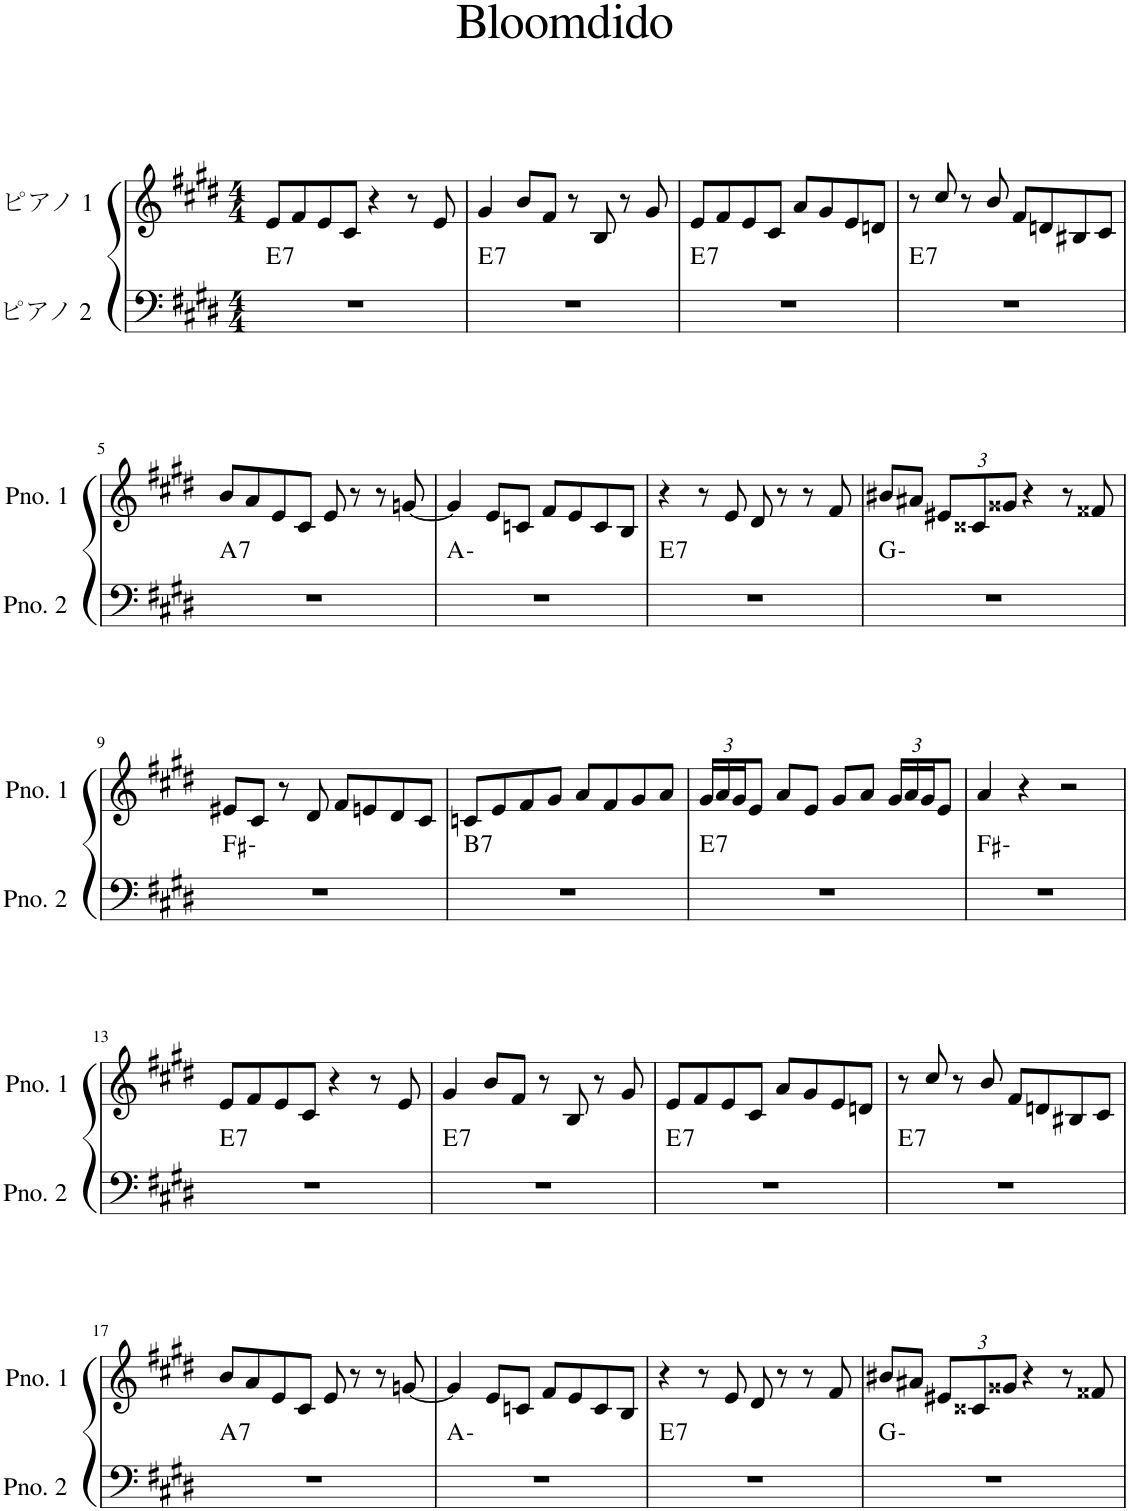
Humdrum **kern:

**kern	**harte	**kern
*part2	*part2	*part1
*staff2	*	*staff1
*I"ピアノ 2	*	*I"ピアノ 1
*clefF4	*	*clefG2
*k[f#c#g#d#]	*	*k[f#c#g#d#]
*M4/4	*	*M4/4
=1	=1	=1
!	!LO:H:kt=7	!
1r	E:7	8e/L
.	.	8f#/
.	.	8e/
.	.	8c#/J
.	.	4r
.	.	8r
.	.	8e/
=2	=2	=2
!	!LO:H:kt=7	!
1r	E:7	4g#/
.	.	8b/L
.	.	8f#/J
.	.	8r
.	.	8B/
.	.	8r
.	.	8g#/
=3	=3	=3
!	!LO:H:kt=7	!
1r	E:7	8e/L
.	.	8f#/
.	.	8e/
.	.	8c#/J
.	.	8a/L
.	.	8g#/
.	.	8e/
.	.	8dn/J
=4	=4	=4
!	!LO:H:kt=7	!
1r	E:7	8r
.	.	8cc#/
.	.	8r
.	.	8b/
.	.	8f#/L
.	.	8dn/
.	.	8B#X/
.	.	8c#/J
!!LO:LB:g=z
=5	=5	=5
!	!LO:H:kt=7	!
1r	A:7	8b/L
.	.	8a/
.	.	8e/
.	.	8c#/J
.	.	8e/
.	.	8r
.	.	8r
.	.	[8gn/
=6	=6	=6
1r	A:min	4g/]
.	.	8e/L
.	.	8cn/J
.	.	8f#/L
.	.	8e/
.	.	8c/
.	.	8B/J
=7	=7	=7
!	!LO:H:kt=7	!
1r	E:7	4r
.	.	8r
.	.	8e/
.	.	8d#/
.	.	8r
.	.	8r
.	.	8f#/
=8	=8	=8
1r	G:min	8b#X/L
.	.	8a#X/J
*	*	*Xbrackettup
.	.	12e#X/L
.	.	12c##X/
.	.	12g##X/J
.	.	4r
.	.	8r
.	.	8f##X/
!!LO:LB:g=z
=9	=9	=9
1r	F#:min	8e#X/L
.	.	8c#/J
.	.	8r
.	.	8d#/
.	.	8f#/L
.	.	8en/
.	.	8d#/
.	.	8c#/J
=10	=10	=10
!	!LO:H:kt=7	!
1r	B:7	8cn/L
.	.	8e/
.	.	8f#/
.	.	8g#/J
.	.	8a/L
.	.	8f#/
.	.	8g#/
.	.	8a/J
=11	=11	=11
!	!LO:H:kt=7	!
1r	E:7	24g#/LL
.	.	24a/
.	.	24g#/J
.	.	8e/J
.	.	8a/L
.	.	8e/J
.	.	8g#/L
.	.	8a/J
.	.	24g#/LL
.	.	24a/
.	.	24g#/J
.	.	8e/J
=12	=12	=12
1r	F#:min	4a/
.	.	4r
.	.	2r
!!LO:LB:g=z
=13	=13	=13
!	!LO:H:kt=7	!
1r	E:7	8e/L
.	.	8f#/
.	.	8e/
.	.	8c#/J
.	.	4r
.	.	8r
.	.	8e/
=14	=14	=14
!	!LO:H:kt=7	!
1r	E:7	4g#/
.	.	8b/L
.	.	8f#/J
.	.	8r
.	.	8B/
.	.	8r
.	.	8g#/
=15	=15	=15
!	!LO:H:kt=7	!
1r	E:7	8e/L
.	.	8f#/
.	.	8e/
.	.	8c#/J
.	.	8a/L
.	.	8g#/
.	.	8e/
.	.	8dn/J
=16	=16	=16
!	!LO:H:kt=7	!
1r	E:7	8r
.	.	8cc#/
.	.	8r
.	.	8b/
.	.	8f#/L
.	.	8dn/
.	.	8B#X/
.	.	8c#/J
!!LO:LB:g=z
=17	=17	=17
!	!LO:H:kt=7	!
1r	A:7	8b/L
.	.	8a/
.	.	8e/
.	.	8c#/J
.	.	8e/
.	.	8r
.	.	8r
.	.	[8gn/
=18	=18	=18
1r	A:min	4g/]
.	.	8e/L
.	.	8cn/J
.	.	8f#/L
.	.	8e/
.	.	8c/
.	.	8B/J
=19	=19	=19
!	!LO:H:kt=7	!
1r	E:7	4r
.	.	8r
.	.	8e/
.	.	8d#/
.	.	8r
.	.	8r
.	.	8f#/
=20	=20	=20
1r	G:min	8b#X/L
.	.	8a#X/J
.	.	12e#X/L
.	.	12c##X/
.	.	12g##X/J
.	.	4r
.	.	8r
.	.	8f##X/
=	=	=
*-	*-	*-
